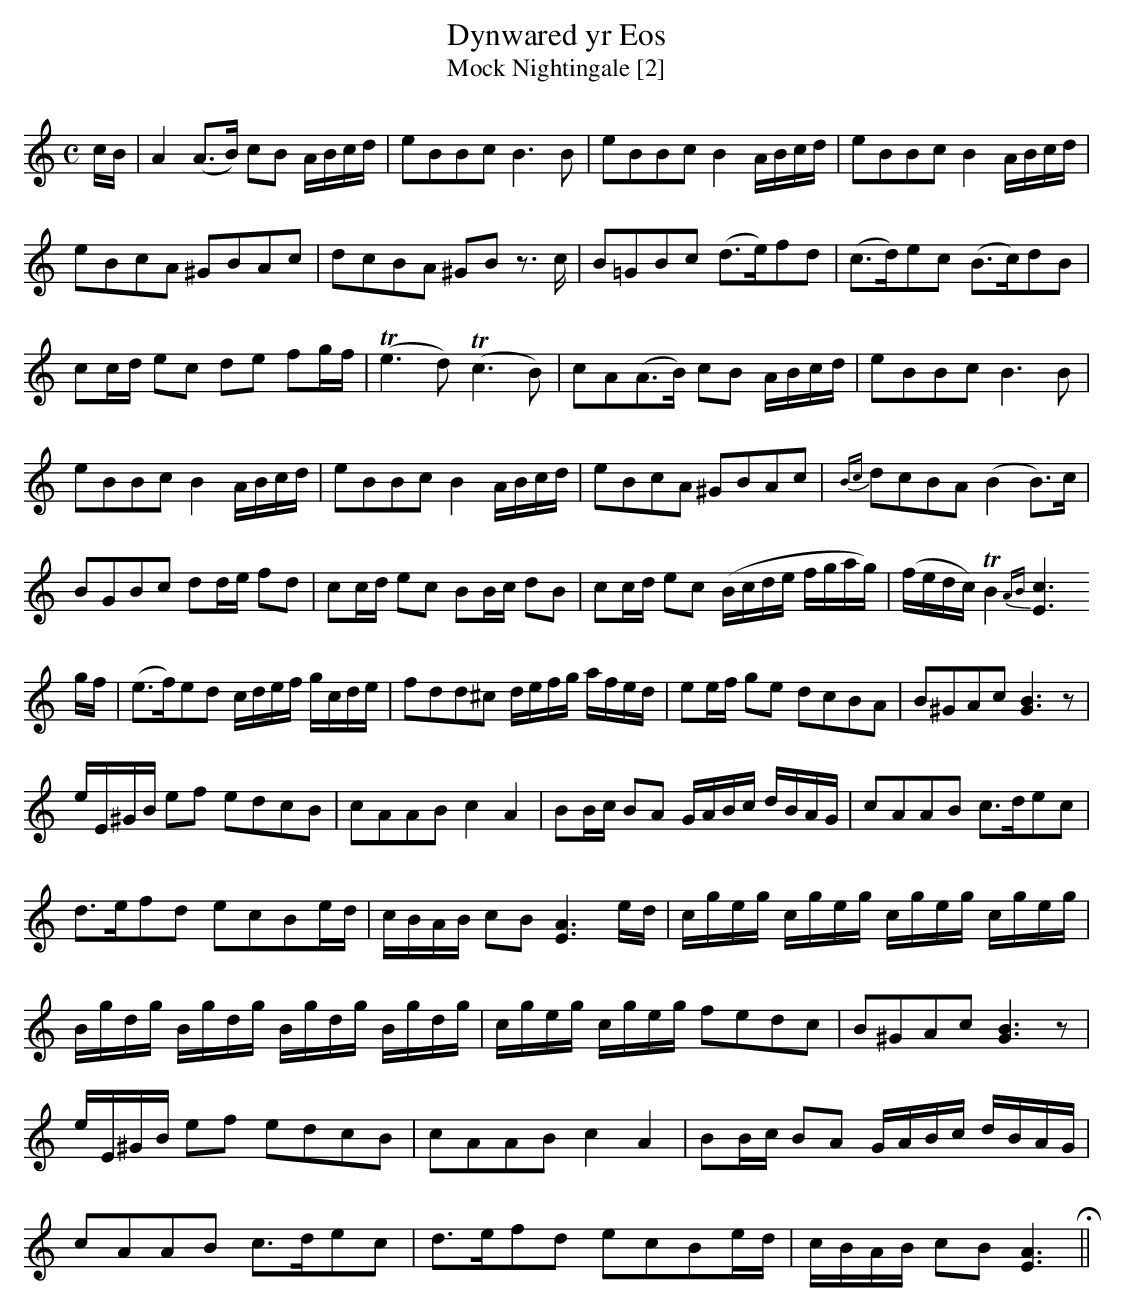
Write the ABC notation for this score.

X:1
T:Dynwared yr Eos
T:Mock Nightingale [2]
M:C
L:1/8
K:Amin
c/B/|A2 (A>B) cB A/B/c/d/|eBBc B3B|eBBc B2 A/B/c/d/|eBBc B2 A/B/c/d/|
eBcA ^GBAc|dcBA ^GB z>c|B=GBc (d>e)fd|(c>d)ec (B>c)dB|
cc/d/ ec de fg/f/|T(e3d) T(c3B)|cA(A>B) cB A/B/c/d/|eBBc B3B|
eBBc B2 A/B/c/d/|eBBc B2 A/B/c/d/|eBcA ^GBAc|{Bc}dcBA (B2B>)c|
BGBc dd/e/ fd|cc/d/ ec BB/c/ dB|cc/d/ ec (B/c/d/e/ f/g/a/g/)|(f/e/d/c/) TB2 {AB}[E3c3||
g/f/|(e>f)ed c/d/e/f/ g/c/d/e/|fdd^c d/e/f/g/ a/f/e/d/|ee/f/ ge dcBA|B^GAc [G3B3]z|
e/E/^G/B/ ef edcB|cAAB c2A2|BB/c/ BA G/A/B/c/ d/B/A/G/|cAAB c>dec|
d>efd ecBe/d/|c/B/A/B/ cB [E3A3]e/d/|c/g/e/g/ c/g/e/g/ c/g/e/g/ c/g/e/g/|
B/g/d/g/ B/g/d/g/ B/g/d/g/ B/g/d/g/|c/g/e/g/ c/g/e/g/ fedc|B^GAc [G3B3]z|
e/E/^G/B/ ef edcB|cAAB c2A2|BB/c/ BA G/A/B/c/ d/B/A/G/|
cAAB c>dec|d>efd ecBe/d/|c/B/A/B/ cB [E3A3]!fermata!||
